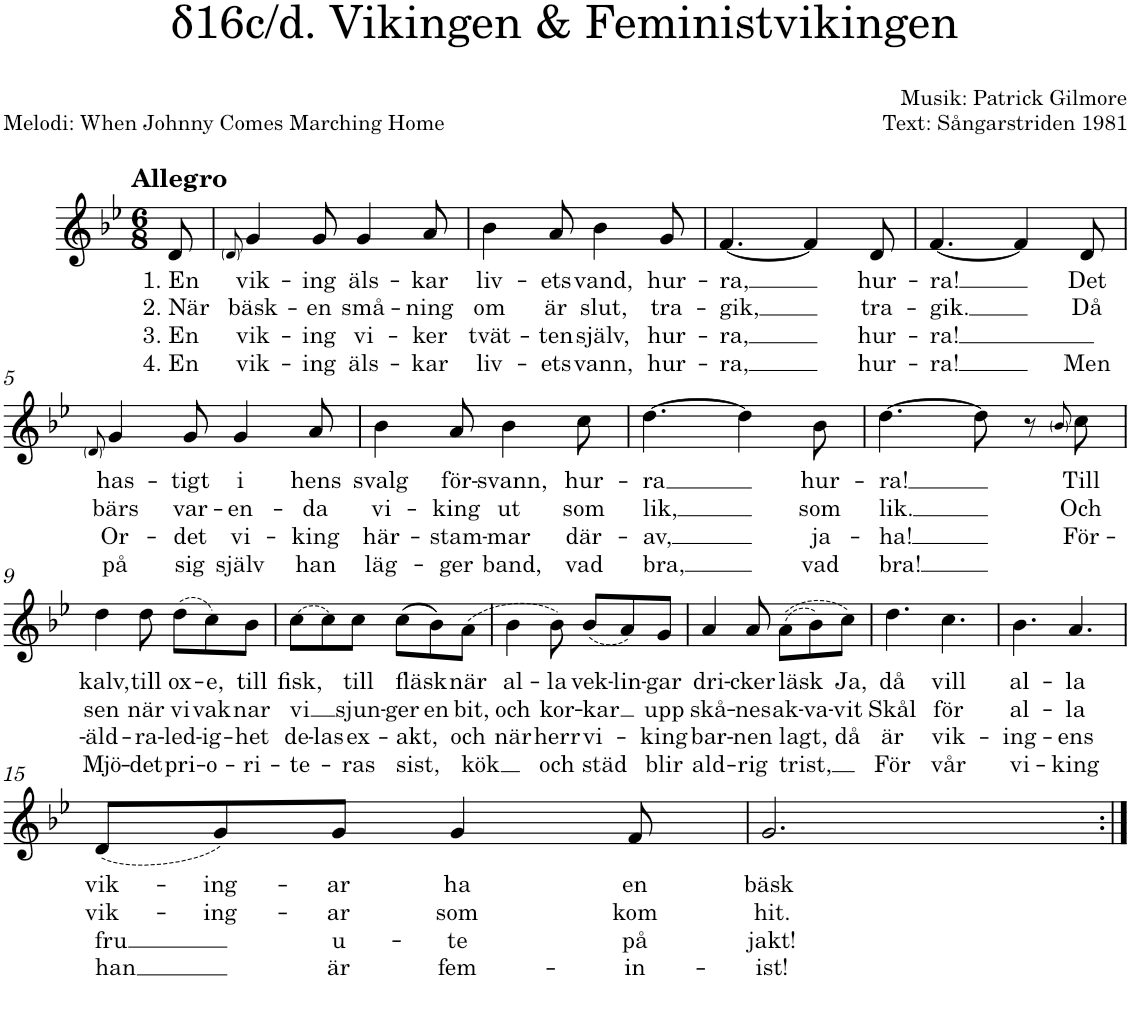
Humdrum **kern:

**kern	**text	**text	**text	**text
*part1	*part1	*part1	*part1	*part1
*staff1	*staff1	*staff1	*staff1	*staff1
*I"Piano	*	*	*	*
*I'Pno.	*	*	*	*
*clefG2	*	*	*	*
*k[b-e-]	*	*	*	*
*M6/8	*	*	*	*
=	=	=	=	=
!LO:TX:a:B:t=Allegro	!	!	!	!
!	!LO:LY:b	!LO:LY:b	!LO:LY:b	!LO:LY:b
8d/	1. En	2. När	3. En	4. En
=1	=1	=1	=1	=1
8qd/	.	.	.	.
!	!LO:LY:b	!LO:LY:b	!LO:LY:b	!LO:LY:b
4g/	vik-	bäsk-	vik-	vik-
!	!LO:LY:b	!LO:LY:b	!LO:LY:b	!LO:LY:b
8g/	-ing	-en	-ing	-ing
!	!LO:LY:b	!LO:LY:b	!LO:LY:b	!LO:LY:b
4g/	äls-	små-	vi-	äls-
!	!LO:LY:b	!LO:LY:b	!LO:LY:b	!LO:LY:b
8a/	-kar	-ning	-ker	-kar
=2	=2	=2	=2	=2
!	!LO:LY:b	!LO:LY:b	!LO:LY:b	!LO:LY:b
4b-\	liv-	om	tvät-	liv-
!	!LO:LY:b	!LO:LY:b	!LO:LY:b	!LO:LY:b
8a/	-ets	är	-ten	-ets
!	!LO:LY:b	!LO:LY:b	!LO:LY:b	!LO:LY:b
4b-\	vand,	slut,	själv,	vann,
!	!LO:LY:b	!LO:LY:b	!LO:LY:b	!LO:LY:b
8g/	hur-	tra-	hur-	hur-
=3	=3	=3	=3	=3
!	!LO:LY:b	!LO:LY:b	!LO:LY:b	!LO:LY:b
[4.f/	-ra,	-gik,	-ra,	-ra,
4f/]	.	.	.	.
!	!LO:LY:b	!LO:LY:b	!LO:LY:b	!LO:LY:b
8d/	hur-	tra-	hur-	hur-
=4	=4	=4	=4	=4
!	!LO:LY:b	!LO:LY:b	!LO:LY:b	!LO:LY:b
[4.f/	-ra!	-gik.	-ra!	-ra!
4f/]	.	.	.	.
!	!LO:LY:b	!LO:LY:b	!	!LO:LY:b
8d/	Det	Då	.	Men
!!LO:LB:g=z
=5	=5	=5	=5	=5
8qd/	.	.	.	.
!	!LO:LY:b	!LO:LY:b	!LO:LY:b	!LO:LY:b
4g/	has-	bärs	Or-	på
!	!LO:LY:b	!LO:LY:b	!LO:LY:b	!LO:LY:b
8g/	-tigt	var-	-det	sig
!	!LO:LY:b	!LO:LY:b	!LO:LY:b	!LO:LY:b
4g/	i	-en-	vi-	själv
!	!LO:LY:b	!LO:LY:b	!LO:LY:b	!LO:LY:b
8a/	hens	-da	-king	han
=6	=6	=6	=6	=6
!	!LO:LY:b	!LO:LY:b	!LO:LY:b	!LO:LY:b
4b-\	svalg	vi-	här-	läg-
!	!LO:LY:b	!LO:LY:b	!LO:LY:b	!LO:LY:b
8a/	för-	-king	-stam-	-ger
!	!LO:LY:b	!LO:LY:b	!LO:LY:b	!LO:LY:b
4b-\	-svann,	ut	-mar	band,
!	!LO:LY:b	!LO:LY:b	!LO:LY:b	!LO:LY:b
8cc\	hur-	som	där-	vad
=7	=7	=7	=7	=7
!	!LO:LY:b	!LO:LY:b	!LO:LY:b	!LO:LY:b
[4.dd\	-ra	lik,	-av,	bra,
4dd\]	.	.	.	.
!	!LO:LY:b	!LO:LY:b	!LO:LY:b	!LO:LY:b
8b-\	hur-	som	ja-	vad
=8	=8	=8	=8	=8
!	!LO:LY:b	!LO:LY:b	!LO:LY:b	!LO:LY:b
[4.dd\	-ra!	lik.	-ha!	bra!
8dd\]	.	.	.	.
8r	.	.	.	.
8qb-/	.	.	.	.
!	!LO:LY:b	!LO:LY:b	!LO:LY:b	!
8cc\	Till	Och	För-	.
!!LO:LB:g=z
=9	=9	=9	=9	=9
!	!LO:LY:b	!LO:LY:b	!LO:LY:b	!LO:LY:b
4dd\	kalv,	sen	-äld-	Mjö-
!	!LO:LY:b	!LO:LY:b	!LO:LY:b	!LO:LY:b
8dd\	till	när	-ra-	-det
!	!LO:LY:b	!LO:LY:b	!LO:LY:b	!LO:LY:b
(>8dd\L	ox-	vi	-led-	pri-
!	!LO:LY:b	!LO:LY:b	!LO:LY:b	!LO:LY:b
8cc\)	-e,	vak	-ig-	-o-
!	!LO:LY:b	!LO:LY:b	!LO:LY:b	!LO:LY:b
8b-\J	till	nar	-het	-ri-
=10	=10	=10	=10	=10
!LO:T:dash	!LO:LY:b	!LO:LY:b	!LO:LY:b	!LO:LY:b
[8cc\L	fisk,	-vi	de-	-te-
!	!	!	!LO:LY:b	!
8cc\]	.	.	-las	.
!	!LO:LY:b	!LO:LY:b	!LO:LY:b	!LO:LY:b
8cc\J	till	sjun-	ex-	-ras
!	!LO:LY:b	!LO:LY:b	!LO:LY:b	!LO:LY:b
(>8cc\L	fläsk	-ger	-akt,	sist,
!	!	!LO:LY:b	!	!
8b-\)	.	en	.	.
!	!LO:LY:b	!LO:LY:b	!LO:LY:b	!LO:LY:b
(>8a\J	när	bit,	och	kök
=11	=11	=11	=11	=11
!	!LO:LY:b	!LO:LY:b	!LO:LY:b	!
4b-\	al-	och	när	.
!	!LO:LY:b	!LO:LY:b	!LO:LY:b	!LO:LY:b
8b-\)	-la	kor-	herr	och
!	!LO:LY:b	!LO:LY:b	!LO:LY:b	!LO:LY:b
(<8b-/L	vek-	-kar	vi-	städ
!	!LO:LY:b	!	!	!
8a/)	-lin-	.	.	.
!	!LO:LY:b	!LO:LY:b	!LO:LY:b	!LO:LY:b
8g/J	-gar	upp	-king	blir
=12	=12	=12	=12	=12
!	!LO:LY:b	!LO:LY:b	!LO:LY:b	!LO:LY:b
4a/	dri-	skå-	bar-	ald-
!	!LO:LY:b	!LO:LY:b	!LO:LY:b	!LO:LY:b
8a/	-cker	-nes	-nen	-rig
!	!LO:LY:b	!LO:LY:b	!LO:LY:b	!LO:LY:b
(>(>8a\L	läsk	ak-	lagt,	trist,
!	!	!LO:LY:b	!	!
8b-\)	.	-va-	.	.
!	!LO:LY:b	!LO:LY:b	!LO:LY:b	!
8cc\J)	Ja,	-vit	då	.
=13	=13	=13	=13	=13
!	!LO:LY:b	!LO:LY:b	!LO:LY:b	!LO:LY:b
4.dd\	då	Skål	är	För
!	!LO:LY:b	!LO:LY:b	!LO:LY:b	!LO:LY:b
4.cc\	vill	för	vik-	vår
=14	=14	=14	=14	=14
!	!LO:LY:b	!LO:LY:b	!LO:LY:b	!LO:LY:b
4.b-\	al-	al-	-ing-	vi-
!	!LO:LY:b	!LO:LY:b	!LO:LY:b	!LO:LY:b
4.a/	-la	-la	-ens	-king
!!LO:LB:g=z
=15	=15	=15	=15	=15
!	!LO:LY:b	!LO:LY:b	!LO:LY:b	!LO:LY:b
(<8d/L	vik-	vik-	fru	han
!	!LO:LY:b	!LO:LY:b	!	!
8g/)	-ing-	-ing-	.	.
!	!LO:LY:b	!LO:LY:b	!LO:LY:b	!LO:LY:b
8g/J	-ar	-ar	u-	är
!	!LO:LY:b	!LO:LY:b	!LO:LY:b	!LO:LY:b
4g/	ha	som	-te	fem-
!	!LO:LY:b	!LO:LY:b	!LO:LY:b	!LO:LY:b
8f/	en	kom	på	-in-
=16	=16	=16	=16	=16
!	!LO:LY:b	!LO:LY:b	!LO:LY:b	!LO:LY:b
2.g/	bäsk	hit.	jakt!	-ist!
=:|!	=:|!	=:|!	=:|!	=:|!
*-	*-	*-	*-	*-
